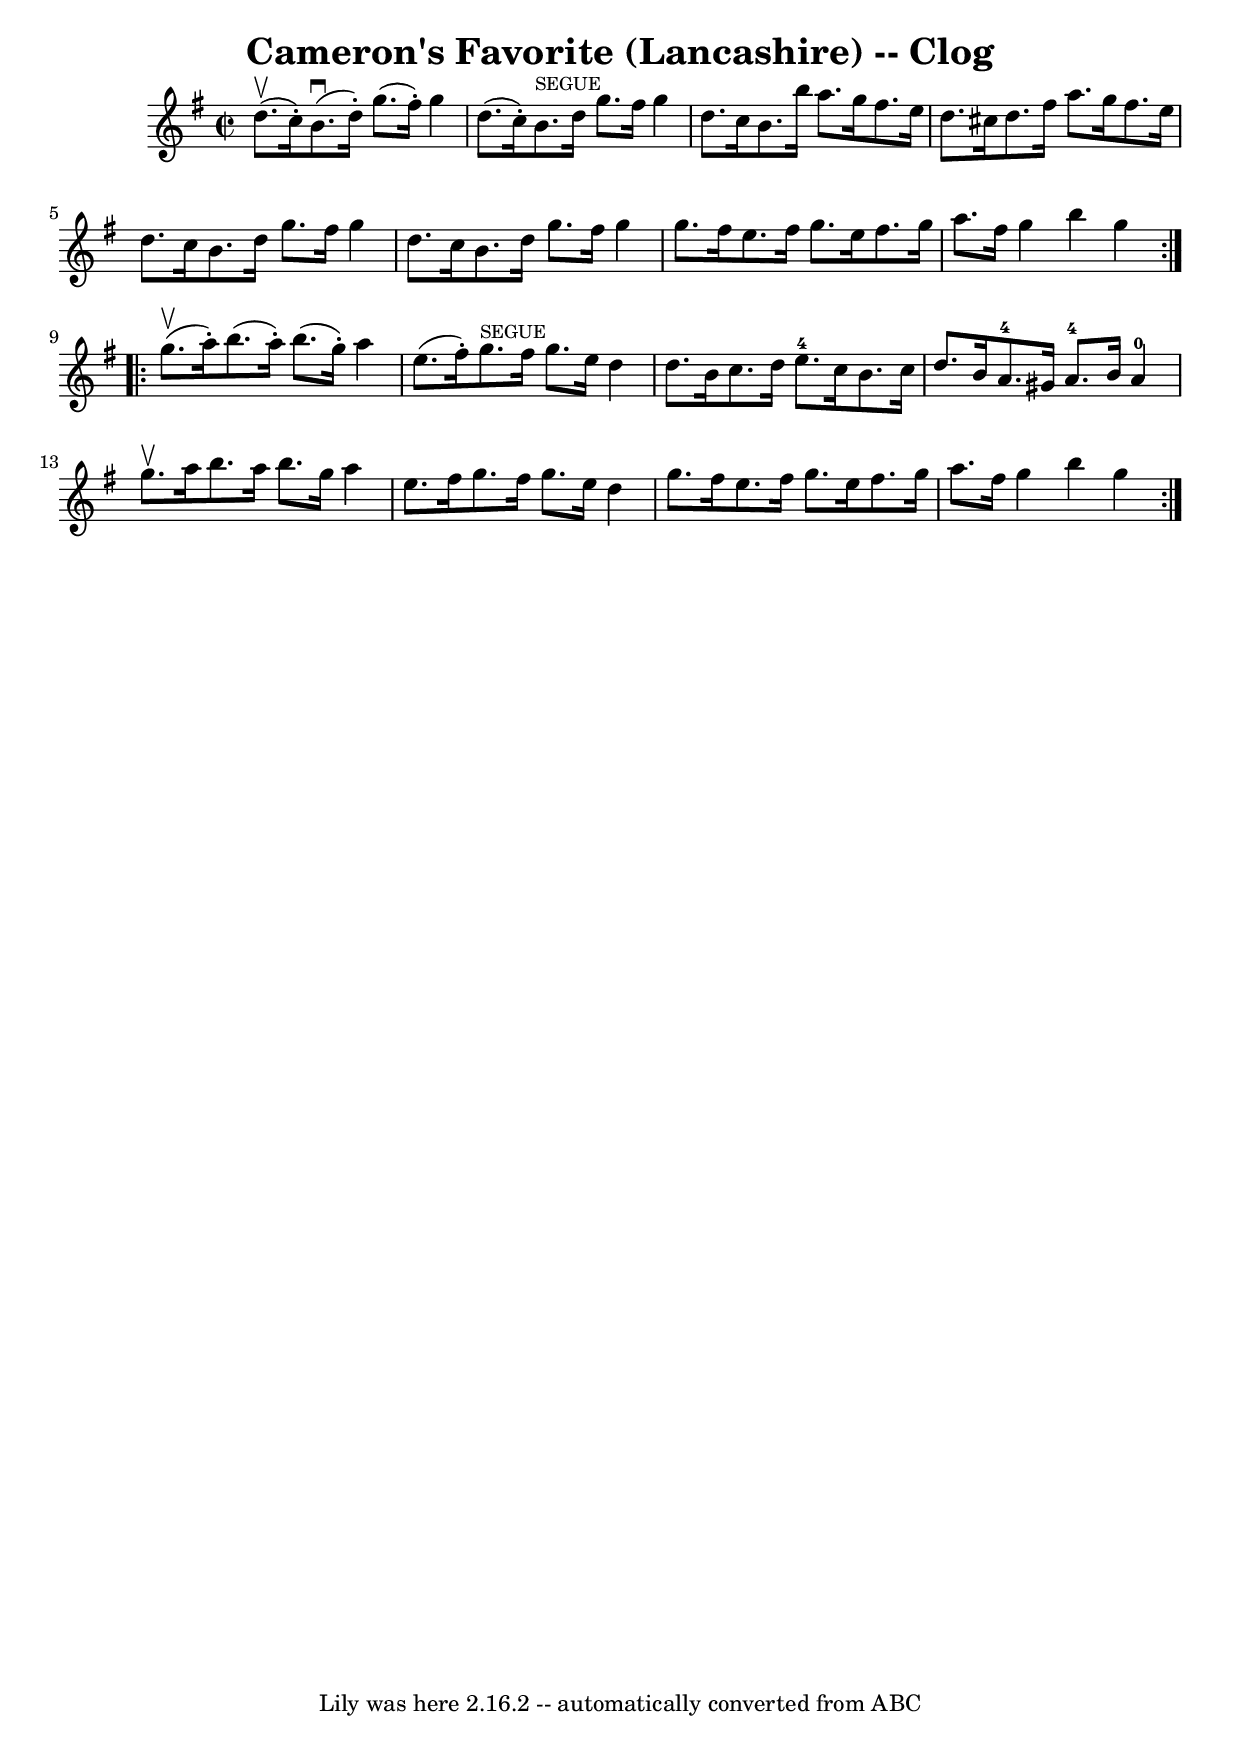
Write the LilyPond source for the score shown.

\version "2.16.2"
\include "Mammoth.ily"
\header {
	%% book = "Ryan's Mammoth Collection"
	crossRefNumber = "1"
	footnotes = "\\\\160 954"
	origin = "SCOTCH"
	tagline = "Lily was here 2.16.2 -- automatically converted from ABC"
	title = "Cameron's Favorite (Lancashire) -- Clog"
}
voicedefault =  {


\repeat volta 2 {
\override Staff.TimeSignature #'style = #'C
 \time 2/2 
\key g \major d''8.^\upbow(c''16 -.) |
 b'8. 
^\downbow(d''16 -.) g''8. (fis''16 -.) g''4 d''8. (c''16 -. 
-)   |
 b'8.^\segue d''16 g''8. fis''16 g''4 d''8.    
c''16    |
 b'8. b''16 a''8. g''16 fis''8. e''16    
d''8. cis''16    |
 d''8. fis''16 a''8. g''16 fis''8.    
e''16 d''8. c''16    |
 b'8. d''16 g''8. fis''16    
g''4 d''8. c''16    |
 b'8. d''16 g''8. fis''16 g''4  
 g''8. fis''16    |
 e''8. fis''16 g''8. e''16 fis''8.  
 g''16 a''8. fis''16    |
 g''4 b''4 g''4  }     
\repeat volta 2 { g''8.^\upbow(a''16 -.) |
 b''8. (a''16 
-.) b''8. (g''16 -.) a''4 e''8. (fis''16 -.)   |
     
g''8.^\segue fis''16 g''8. e''16 d''4 d''8. b'16    |
 
 c''8. d''16 e''8.-4 c''16 b'8. c''16 d''8. b'16    
|
 a'8.-4 gis'16 a'8.-4 b'16 a'4-0 g''8. 
^\upbow a''16    |
 b''8. a''16 b''8. g''16 a''4    
e''8. fis''16    |
 g''8. fis''16 g''8. e''16 d''4    
g''8. fis''16    |
 e''8. fis''16 g''8. e''16 fis''8.    
g''16 a''8. fis''16    |
 g''4 b''4 g''4  }   
}

\score{
    <<

	\context Staff="default"
	{
	    \voicedefault 
	}

    >>
	\layout {
	}
	\midi {}
}
